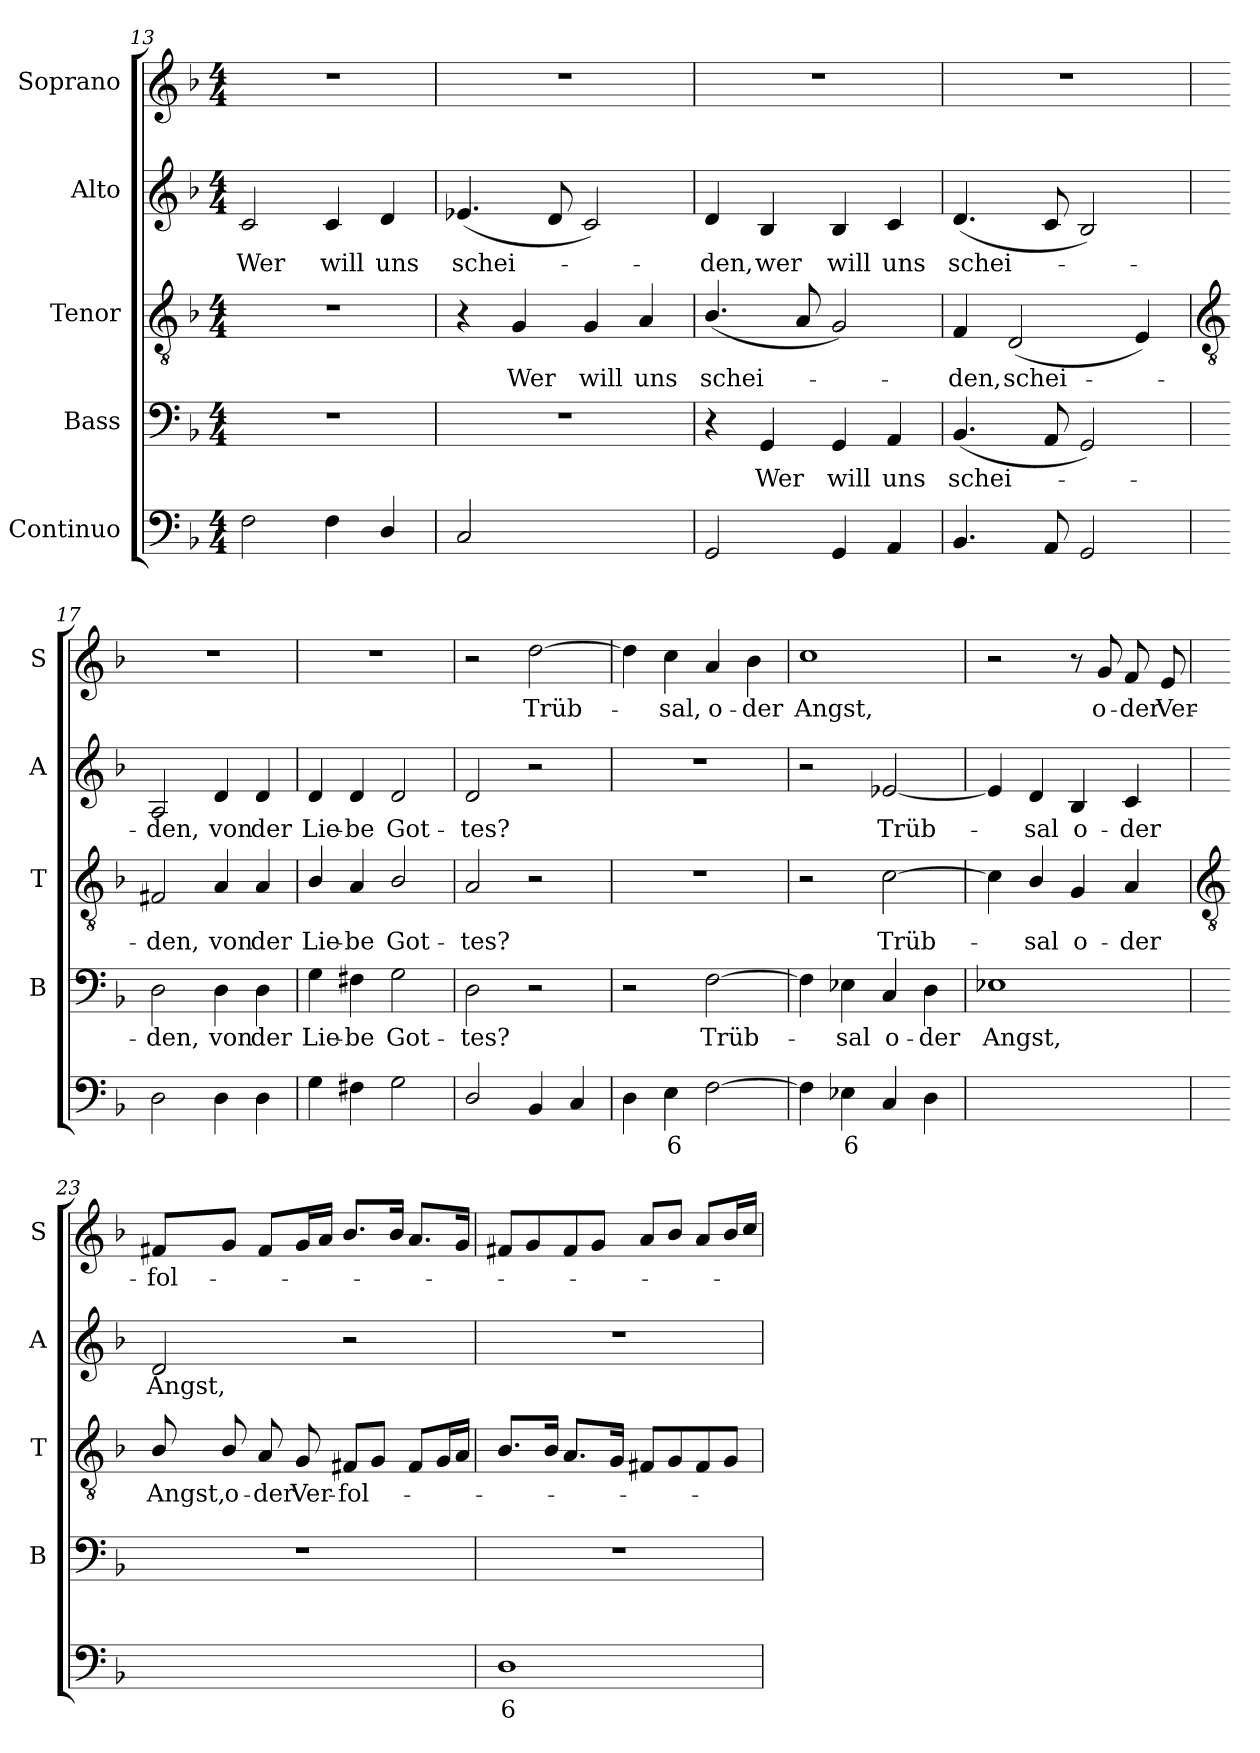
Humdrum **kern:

**kern	**text	**kern	**text	**kern	**text	**kern	**text	**kern	**text
*part5	*part5	*part4	*part4	*part3	*part3	*part2	*part2	*part1	*part1
*staff5	*staff5	*staff4	*staff4	*staff3	*staff3	*staff2	*staff2	*staff1	*staff1
*I"Continuo	*	*I"Bass	*	*I"Tenor	*	*I"Alto	*	*I"Soprano	*
*	*	*I'B	*	*I'T	*	*I'A	*	*I'S	*
*clefF4	*	*clefF4	*	*clefGv2	*	*clefG2	*	*clefG2	*
*k[b-]	*	*k[b-]	*	*k[b-]	*	*k[b-]	*	*k[b-]	*
*F:	*	*F:	*	*F:	*	*F:	*	*F:	*
*M4/4	*	*M4/4	*	*M4/4	*	*M4/4	*	*M4/4	*
=13	=13	=13	=13	=13	=13	=13	=13	=13	=13
!	!	!	!	!	!	!	!LO:LY:b	!	!
2F	.	1r	.	1r	.	2c	Wer	1r	.
!	!	!	!	!	!	!	!LO:LY:b	!	!
4F	.	.	.	.	.	4c	will	.	.
!	!	!	!	!	!	!	!LO:LY:b	!	!
4D/	.	.	.	.	.	4d	uns	.	.
=14	=14	=14	=14	=14	=14	=14	=14	=14	=14
!	!	!	!	!	!	!	!LO:LY:b	!	!
2C	.	1r	.	4r	.	(<4.e-X	schei-	1r	.
!	!	!	!	!	!LO:LY:b	!	!	!	!
.	.	.	.	4G	Wer	.	.	.	.
.	.	.	.	.	.	8d	.	.	.
!	!LO:LY:b	!	!	!	!LO:LY:b	!	!	!	!
[4Cyy	5	.	.	4G	will	2c)	.	.	.
!	!LO:LY:b	!	!	!	!LO:LY:b	!	!	!	!
4Cyy]	6	.	.	4A	uns	.	.	.	.
=15	=15	=15	=15	=15	=15	=15	=15	=15	=15
!	!	!	!	!	!LO:LY:b	!	!LO:LY:b	!	!
2GG	.	4r	.	(<4.B-/	schei-	4d	den,	1r	.
!	!	!	!LO:LY:b	!	!	!	!LO:LY:b	!	!
.	.	4GG	Wer	.	.	4B-	wer	.	.
.	.	.	.	8A	.	.	.	.	.
!	!	!	!LO:LY:b	!	!	!	!LO:LY:b	!	!
4GG	.	4GG	will	2G)	.	4B-	will	.	.
!	!	!	!LO:LY:b	!	!	!	!LO:LY:b	!	!
4AA	.	4AA	uns	.	.	4c	uns	.	.
=16	=16	=16	=16	=16	=16	=16	=16	=16	=16
!	!	!	!LO:LY:b	!	!LO:LY:b	!	!LO:LY:b	!	!
4.BB-	.	(<4.BB-	schei-	4F	den,	(<4.d	schei-	1r	.
!	!	!	!	!	!LO:LY:b	!	!	!	!
.	.	.	.	(<2D	schei-	.	.	.	.
8AA	.	8AA	.	.	.	8c	.	.	.
2GG	.	2GG)	.	.	.	2B-)	.	.	.
.	.	.	.	4E)	.	.	.	.	.
!!LO:LB:g=z
=17	=17	=17	=17	=17	=17	=17	=17	=17	=17
*	*	*	*	*clefGv2	*	*	*	*	*
!	!	!	!LO:LY:b	!	!LO:LY:b	!	!LO:LY:b	!	!
2D	.	2D	den,	2F#X	den,	2A	den,	1r	.
!	!	!	!LO:LY:b	!	!LO:LY:b	!	!LO:LY:b	!	!
4D	.	4D	von	4A	von	4d	von	.	.
!	!	!	!LO:LY:b	!	!LO:LY:b	!	!LO:LY:b	!	!
4D	.	4D	der	4A	der	4d	der	.	.
=18	=18	=18	=18	=18	=18	=18	=18	=18	=18
!	!	!	!LO:LY:b	!	!LO:LY:b	!	!LO:LY:b	!	!
4G	.	4G	Lie-	4B-/	Lie-	4d	Lie-	1r	.
!	!	!	!LO:LY:b	!	!LO:LY:b	!	!LO:LY:b	!	!
4F#X	.	4F#X	-be	4A	-be	4d	-be	.	.
!	!	!	!LO:LY:b	!	!LO:LY:b	!	!LO:LY:b	!	!
2G	.	2G	Got-	2B-/	Got-	2d	Got-	.	.
=19	=19	=19	=19	=19	=19	=19	=19	=19	=19
!	!	!	!LO:LY:b	!	!LO:LY:b	!	!LO:LY:b	!	!
2D/	.	2D	-tes?	2A	-tes?	2d	-tes?	2r	.
!	!	!	!	!	!	!	!	!	!LO:LY:b
4BB-	.	2r	.	2r	.	2r	.	[2dd	Trüb-
4C	.	.	.	.	.	.	.	.	.
=20	=20	=20	=20	=20	=20	=20	=20	=20	=20
4D	.	2r	.	1r	.	1r	.	4dd]	.
!	!LO:LY:b	!	!	!	!	!	!	!	!LO:LY:b
4E	6	.	.	.	.	.	.	4cc	sal,
!	!	!	!LO:LY:b	!	!	!	!	!	!LO:LY:b
[2F	.	[2F	Trüb-	.	.	.	.	4a	o-
!	!	!	!	!	!	!	!	!	!LO:LY:b
.	.	.	.	.	.	.	.	4b-	-der
=21	=21	=21	=21	=21	=21	=21	=21	=21	=21
!	!	!	!	!	!	!	!	!	!LO:LY:b
4F]	.	4F]	.	2r	.	2r	.	1cc	Angst,
!	!LO:LY:b	!	!LO:LY:b	!	!	!	!	!	!
4E-X	6	4E-X	sal	.	.	.	.	.	.
!	!	!	!LO:LY:b	!	!LO:LY:b	!	!LO:LY:b	!	!
4C	.	4C	o-	[2c	Trüb-	[2e-X	Trüb-	.	.
!	!	!	!LO:LY:b	!	!	!	!	!	!
4D	.	4D	-der	.	.	.	.	.	.
=22	=22	=22	=22	=22	=22	=22	=22	=22	=22
!	!LO:LY:b	!	!LO:LY:b	!	!	!	!	!	!
[4E-Xyy	6	1E-X	Angst,	4c]	.	4e-]	.	2r	.
!	!LO:LY:b	!	!	!	!LO:LY:b	!	!LO:LY:b	!	!
2.E-yy]	5	.	.	4B-/	sal	4d	sal	.	.
!	!	!	!	!	!LO:LY:b	!	!LO:LY:b	!	!
.	.	.	.	4G	o-	4B-	o-	8r	.
!	!	!	!	!	!	!	!	!	!LO:LY:b
.	.	.	.	.	.	.	.	8g	o-
!	!	!	!	!	!LO:LY:b	!	!LO:LY:b	!	!LO:LY:b
.	.	.	.	4A	-der	4c	-der	8f	-der
!	!	!	!	!	!	!	!	!	!LO:LY:b
.	.	.	.	.	.	.	.	8e	Ver-
!!LO:LB:g=z
=23	=23	=23	=23	=23	=23	=23	=23	=23	=23
*	*	*	*	*clefGv2	*	*	*	*	*
!	!LO:LY:b	!	!	!	!LO:LY:b	!	!LO:LY:b	!	!LO:LY:b
[2Dyy	6	1r	.	8B-/	Angst,	2d	Angst,	8f#XL	-fol-
!	!	!	!	!	!LO:LY:b	!	!	!	!
.	.	.	.	8B-/	o-	.	.	8gJ	.
!	!	!	!	!	!LO:LY:b	!	!	!	!
.	.	.	.	8A	-der	.	.	8f#L	.
!	!	!	!	!	!LO:LY:b	!	!	!	!
.	.	.	.	8G	Ver-	.	.	16gL	.
.	.	.	.	.	.	.	.	16aJJ	.
!	!	!	!	!	!LO:LY:b	!	!	!	!
2Dyy]	.	.	.	8F#XL	-fol-	2r	.	8.b-/L	.
.	.	.	.	8GJ	.	.	.	.	.
.	.	.	.	.	.	.	.	16b-/J	.
.	.	.	.	8F#L	.	.	.	8.aL	.
.	.	.	.	16GL	.	.	.	.	.
.	.	.	.	16AJJ	.	.	.	16gJ	.
=24	=24	=24	=24	=24	=24	=24	=24	=24	=24
!	!LO:LY:b	!	!	!	!	!	!	!	!
1D	6	1r	.	8.B-/L	.	1r	.	8f#XL	.
.	.	.	.	.	.	.	.	8g	.
.	.	.	.	16B-/J	.	.	.	.	.
.	.	.	.	8.AL	.	.	.	8f#	.
.	.	.	.	.	.	.	.	8gJ	.
.	.	.	.	16GJ	.	.	.	.	.
.	.	.	.	8F#XL	.	.	.	8aL	.
.	.	.	.	8G	.	.	.	8b-J	.
.	.	.	.	8F#	.	.	.	8a/L	.
.	.	.	.	8GJ	.	.	.	16b-/L	.
.	.	.	.	.	.	.	.	16cc/JJ	.
=	=	=	=	=	=	=	=	=	=
*-	*-	*-	*-	*-	*-	*-	*-	*-	*-
